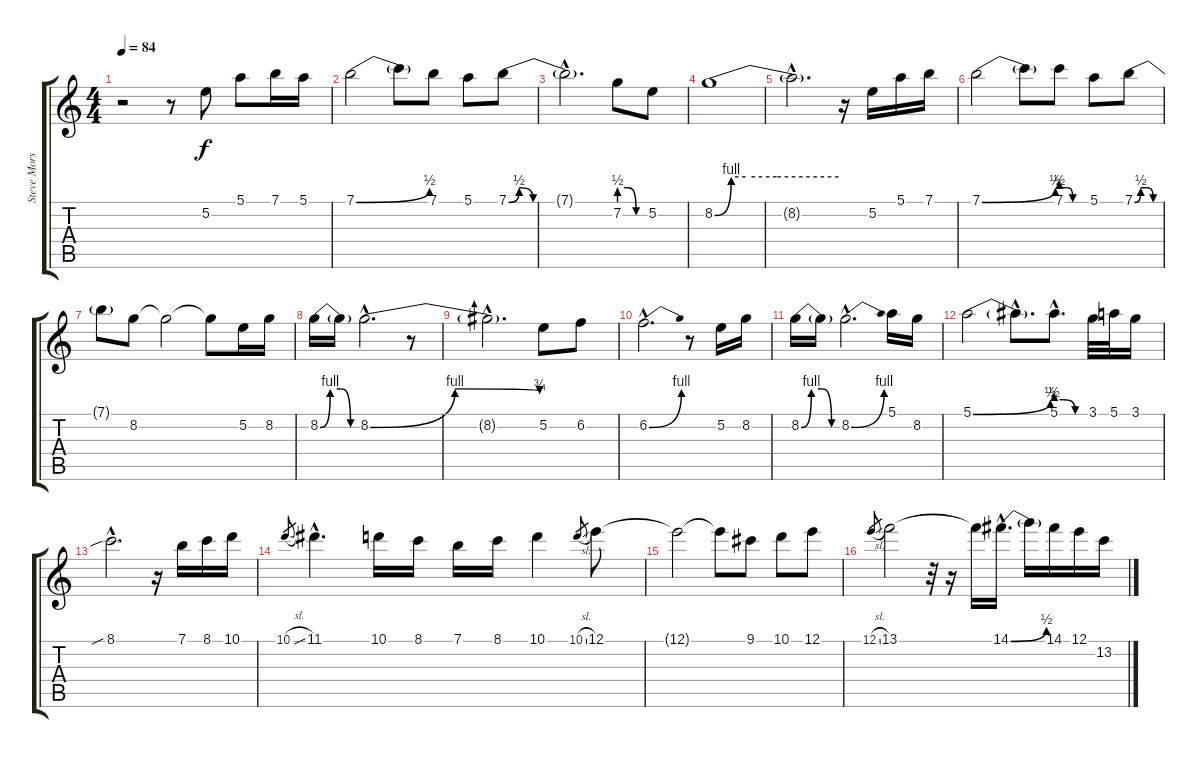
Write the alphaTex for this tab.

\track ("Steve Morse overdrive" "Steve Mors") {instrument overdrivenguitar}
\staff {score tabs}
\tuning (E4 B3 G3 D3 A2 E2) {hide}
\ts (4 4)
\tempo 84
\clef g2
\ks c
r.2{dy f instrument overdrivenguitar} r.8 5.2.8 5.1.8 7.1.16 5.1.16 |
7.1{be (bend 0 0 60 2)}.2 7.1{t}.8 7.1.8 5.1.8 7.1{be (custom 0 0 6 2 14 0 45 0 60 0)}.8 |
7.1{hac t}.2{d} 7.2{be (custom 0 2 20 2 40 0 60 0)}.8 5.2.8 |
8.2{be (custom 0 0 8 4 15 4 30 4 60 4)}.1 |
8.2{hac t}.2{d} r.16 5.2.16 5.1.16 7.1.16 |
7.1{be (bend 0 0 60 2)}.2 7.1{t}.8 7.1{be (custom 0 2 10 2 15 2 28 0 40 0 60 0)}.8 5.1.8 7.1{be (custom 0 0 15 2 30 2 45 0 60 0)}.8 |
7.1{t}.8 8.2.8 8.2{t}.2 8.2{t}.8 5.2.16 8.2.16 |
8.2{be (custom 0 0 15 4 30 4 45 0 60 0)}.16 8.2{t}.16 8.2{be (bendrelease 0 0 3 4 35 4 60 3) hac}.2{d} r.8 |
8.2{hac t}.2{d} 5.2.8 6.2.8 |
6.2{be (bend 0 0 60 4) hac}.2{d} r.8 5.2.16 8.2.16 |
8.2{be (custom 0 0 15 4 30 4 45 0 60 0)}.16 8.2{t}.16 8.2{be (bend 0 0 60 4) hac}.2{d} 5.1.16 8.2.16 |
5.1{be (bend 0 0 60 2)}.2 5.1{hac t}.8{d} 5.1{be (custom 0 2 15 2 40 0 60 0) hac}.8{d} 3.1.32 5.1.32 3.1.16 |
8.1{sib hac}.2{d} r.16 7.1.16 8.1.16 10.1.16 |
10.1{sl}.8{gr} 11.1{hac}.4{d} 10.1.16 8.1.16 7.1.16 8.1.16 10.1.4 10.1{sl}.8{gr} 12.1.8 |
12.1{t}.2 12.1{t}.8 9.1.8 10.1.8 12.1.8 |
12.1{sl}.8{gr} 13.1.2 r.32 r.16 13.1{t}.16 14.1{be (bend 0 0 60 2) hac}.16{d} 14.1{t}.16 14.1.16 12.1.16 13.2.16
